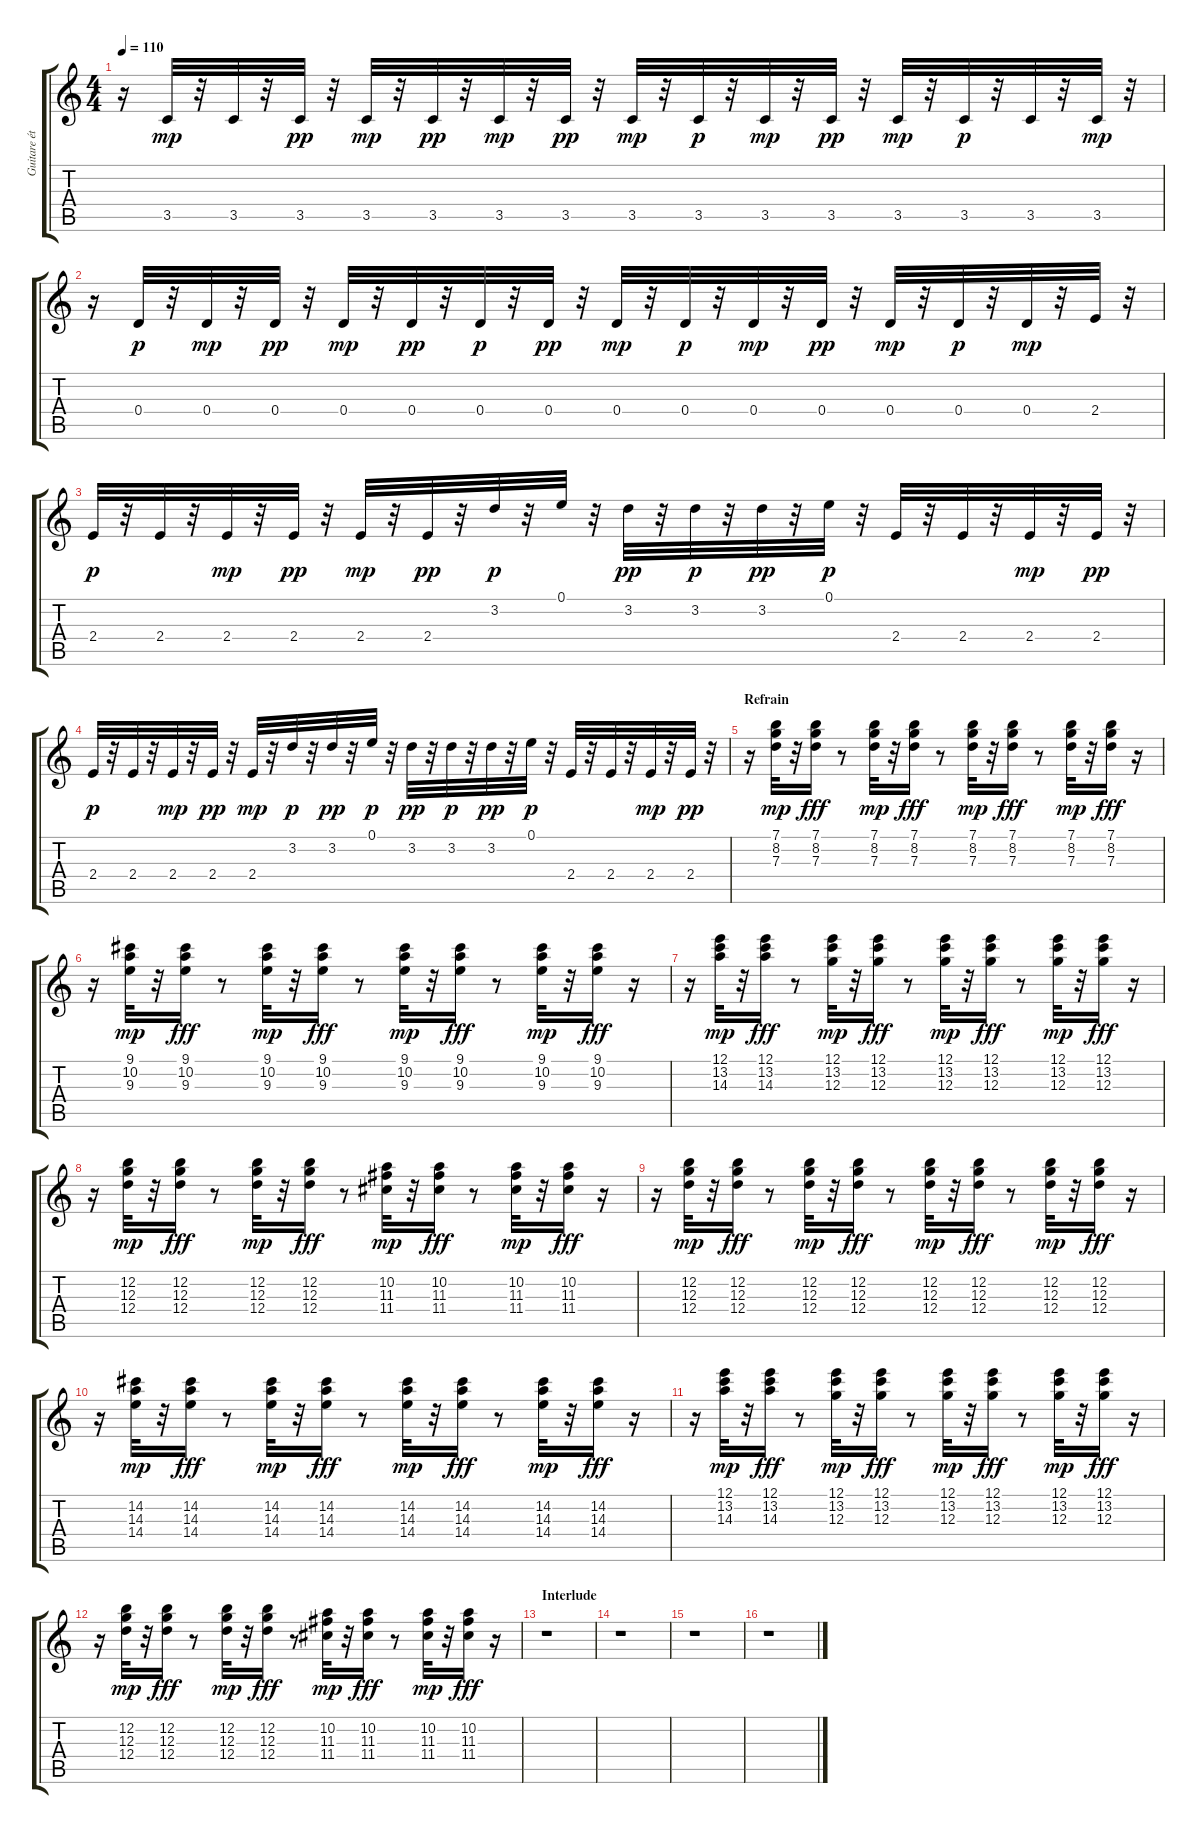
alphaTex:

\track ("Guitare étouffée" "Guitare ét") {instrument electricguitarmuted}
\staff {score tabs}
\tuning (E4 B3 G3 D3 A2 E2) {hide}
\ts (4 4)
\tempo 110
\clef g2
\ks c
r.16{dy pp} 3.5.32{dy mp} r.32 3.5.32 r.32 3.5.32{dy pp} r.32 3.5.32{dy mp} r.32 3.5.32{dy pp} r.32 3.5.32{dy mp} r.32 3.5.32{dy pp} r.32 3.5.32{dy mp} r.32 3.5.32{dy p} r.32 3.5.32{dy mp} r.32 3.5.32{dy pp} r.32 3.5.32{dy mp} r.32 3.5.32{dy p} r.32 3.5.32 r.32 3.5.32{dy mp} r.32 |
r.16 0.4.32{dy p} r.32 0.4.32{dy mp} r.32 0.4.32{dy pp} r.32 0.4.32{dy mp} r.32 0.4.32{dy pp} r.32 0.4.32{dy p} r.32 0.4.32{dy pp} r.32 0.4.32{dy mp} r.32 0.4.32{dy p} r.32 0.4.32{dy mp} r.32 0.4.32{dy pp} r.32 0.4.32{dy mp} r.32 0.4.32{dy p} r.32 0.4.32{dy mp} r.32 2.4.32 r.32 |
2.4.32{dy p} r.32 2.4.32 r.32 2.4.32{dy mp} r.32 2.4.32{dy pp} r.32 2.4.32{dy mp} r.32 2.4.32{dy pp} r.32 3.2.32{dy p} r.32 0.1.32 r.32 3.2.32{dy pp} r.32 3.2.32{dy p} r.32 3.2.32{dy pp} r.32 0.1.32{dy p} r.32 2.4.32 r.32 2.4.32 r.32 2.4.32{dy mp} r.32 2.4.32{dy pp} r.32 |
2.4.32{dy p} r.32 2.4.32 r.32 2.4.32{dy mp} r.32 2.4.32{dy pp} r.32 2.4.32{dy mp} r.32 3.2.32{dy p} r.32 3.2.32{dy pp} r.32 0.1.32{dy p} r.32 3.2.32{dy pp} r.32 3.2.32{dy p} r.32 3.2.32{dy pp} r.32 0.1.32{dy p} r.32 2.4.32 r.32 2.4.32 r.32 2.4.32{dy mp} r.32 2.4.32{dy pp} r.32 |
\section ("" "Refrain")
r.16 (7.1 8.2 7.3).32{dy mp balance 3} r.32 (7.1 8.2 7.3).16{dy fff} r.8 (7.1 8.2 7.3).32{dy mp} r.32 (7.1 8.2 7.3).16{dy fff} r.8 (7.1 8.2 7.3).32{dy mp} r.32 (7.1 8.2 7.3).16{dy fff} r.8 (7.1 8.2 7.3).32{dy mp} r.32 (7.1 8.2 7.3).16{dy fff} r.16 |
r.16 (9.1 10.2 9.3).32{dy mp} r.32 (9.1 10.2 9.3).16{dy fff} r.8 (9.1 10.2 9.3).32{dy mp} r.32 (9.1 10.2 9.3).16{dy fff} r.8 (9.1 10.2 9.3).32{dy mp} r.32 (9.1 10.2 9.3).16{dy fff} r.8 (9.1 10.2 9.3).32{dy mp} r.32 (9.1 10.2 9.3).16{dy fff} r.16 |
r.16 (12.1 13.2 14.3).32{dy mp} r.32 (12.1 13.2 14.3).16{dy fff} r.8 (12.1 13.2 12.3).32{dy mp} r.32 (12.1 13.2 12.3).16{dy fff} r.8 (12.1 13.2 12.3).32{dy mp} r.32 (12.1 13.2 12.3).16{dy fff} r.8 (12.1 13.2 12.3).32{dy mp} r.32 (12.1 13.2 12.3).16{dy fff} r.16 |
r.16 (12.2 12.3 12.4).32{dy mp} r.32 (12.2 12.3 12.4).16{dy fff} r.8 (12.2 12.3 12.4).32{dy mp} r.32 (12.2 12.3 12.4).16{dy fff} r.8 (10.2 11.3 11.4).32{dy mp} r.32 (10.2 11.3 11.4).16{dy fff} r.8 (10.2 11.3 11.4).32{dy mp} r.32 (10.2 11.3 11.4).16{dy fff} r.16 |
r.16 (12.2 12.3 12.4).32{dy mp balance 3} r.32 (12.2 12.3 12.4).16{dy fff} r.8 (12.2 12.3 12.4).32{dy mp} r.32 (12.2 12.3 12.4).16{dy fff} r.8 (12.2 12.3 12.4).32{dy mp} r.32 (12.2 12.3 12.4).16{dy fff} r.8 (12.2 12.3 12.4).32{dy mp} r.32 (12.2 12.3 12.4).16{dy fff} r.16 |
r.16 (14.2 14.3 14.4).32{dy mp} r.32 (14.2 14.3 14.4).16{dy fff} r.8 (14.2 14.3 14.4).32{dy mp} r.32 (14.2 14.3 14.4).16{dy fff} r.8 (14.2 14.3 14.4).32{dy mp} r.32 (14.2 14.3 14.4).16{dy fff} r.8 (14.2 14.3 14.4).32{dy mp} r.32 (14.2 14.3 14.4).16{dy fff} r.16 |
r.16 (12.1 13.2 14.3).32{dy mp} r.32 (12.1 13.2 14.3).16{dy fff} r.8 (12.1 13.2 12.3).32{dy mp} r.32 (12.1 13.2 12.3).16{dy fff} r.8 (12.1 13.2 12.3).32{dy mp} r.32 (12.1 13.2 12.3).16{dy fff} r.8 (12.1 13.2 12.3).32{dy mp} r.32 (12.1 13.2 12.3).16{dy fff} r.16 |
r.16 (12.2 12.3 12.4).32{dy mp} r.32 (12.2 12.3 12.4).16{dy fff} r.8 (12.2 12.3 12.4).32{dy mp} r.32 (12.2 12.3 12.4).16{dy fff} r.8 (10.2 11.3 11.4).32{dy mp} r.32 (10.2 11.3 11.4).16{dy fff} r.8 (10.2 11.3 11.4).32{dy mp} r.32 (10.2 11.3 11.4).16{dy fff} r.16 |
\section ("" "Interlude")
r.1 |
r.1 |
r.1 |
r.1
